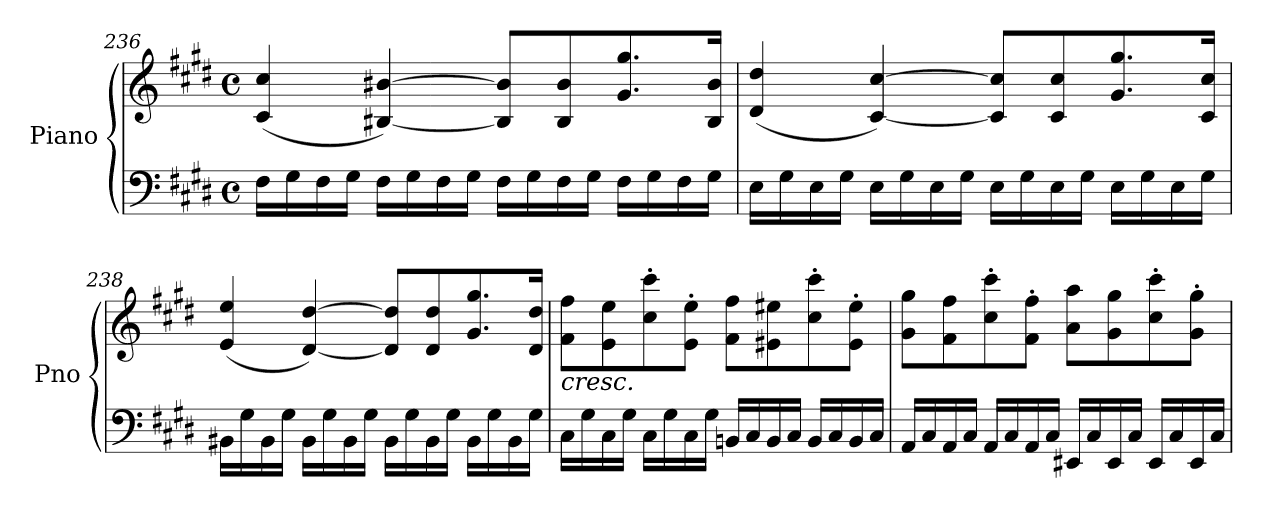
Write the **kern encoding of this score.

**kern	**kern
*part1	*part1
*staff2	*staff1
*I"Piano	*
*I'Pno	*
*clefF4	*clefG2
*k[f#c#g#d#]	*k[f#c#g#d#]
*M4/4	*M4/4
*met(c)	*met(c)
=236	=236
16F#\LL	(<4c#/ 4cc#/
16G#\	.
16F#\	.
16G#\JJ	.
16F#\LL	[4B#X/ [4b#X/)
16G#\	.
16F#\	.
16G#\JJ	.
16F#\LL	8B#/] 8b#/]L
16G#\	.
16F#\	8B#/ 8b#/
16G#\JJ	.
16F#\LL	8.g#/ 8.gg#/
16G#\	.
16F#\	.
16G#\JJ	16B#/ 16b#/Jk
=237	=237
16E\LL	(<4d#/ 4dd#/
16G#\	.
16E\	.
16G#\JJ	.
16E\LL	[4c#/ [4cc#/)
16G#\	.
16E\	.
16G#\JJ	.
16E\LL	8c#/] 8cc#/]L
16G#\	.
16E\	8c#/ 8cc#/
16G#\JJ	.
16E\LL	8.g#/ 8.gg#/
16G#\	.
16E\	.
16G#\JJ	16c#/ 16cc#/Jk
=238	=238
16BB#X\LL	(>4e/ 4ee/
16G#\	.
16BB#\	.
16G#\JJ	.
16BB#\LL	[4d#/ [4dd#/)
16G#\	.
16BB#\	.
16G#\JJ	.
16BB#\LL	8d#/] 8dd#/]L
16G#\	.
16BB#\	8d#/ 8dd#/
16G#\JJ	.
16BB#\LL	8.g#/ 8.gg#/
16G#\	.
16BB#\	.
16G#\JJ	16d#/ 16dd#/Jk
=239	=239
!	!LO:TX:b:i:t=cresc.
16C#\LL	8f#\ 8ff#\L
16G#\	.
16C#\	8e\ 8ee\
16G#\JJ	.
16C#\LL	8cc#\' 8ccc#\'
16G#\	.
16C#\	8e\' 8ee\'J
16G#\JJ	.
16BBn/LL	8f#\ 8ff#\L
16C#/	.
16BB/	8e#X\ 8ee#X\
16C#/JJ	.
16BB/LL	8cc#\' 8ccc#\'
16C#/	.
16BB/	8e#\' 8ee#\'J
16C#/JJ	.
=240	=240
16AA/LL	8g#\ 8gg#\L
16C#/	.
16AA/	8f#\ 8ff#\
16C#/JJ	.
16AA/LL	8cc#\' 8ccc#\'
16C#/	.
16AA/	8f#\' 8ff#\'J
16C#/JJ	.
16EE#X/LL	8a\ 8aa\L
16C#/	.
16EE#/	8g#\ 8gg#\
16C#/JJ	.
16EE#/LL	8cc#\' 8ccc#\'
16C#/	.
16EE#/	8g#\' 8gg#\'J
16C#/JJ	.
=	=
*-	*-
